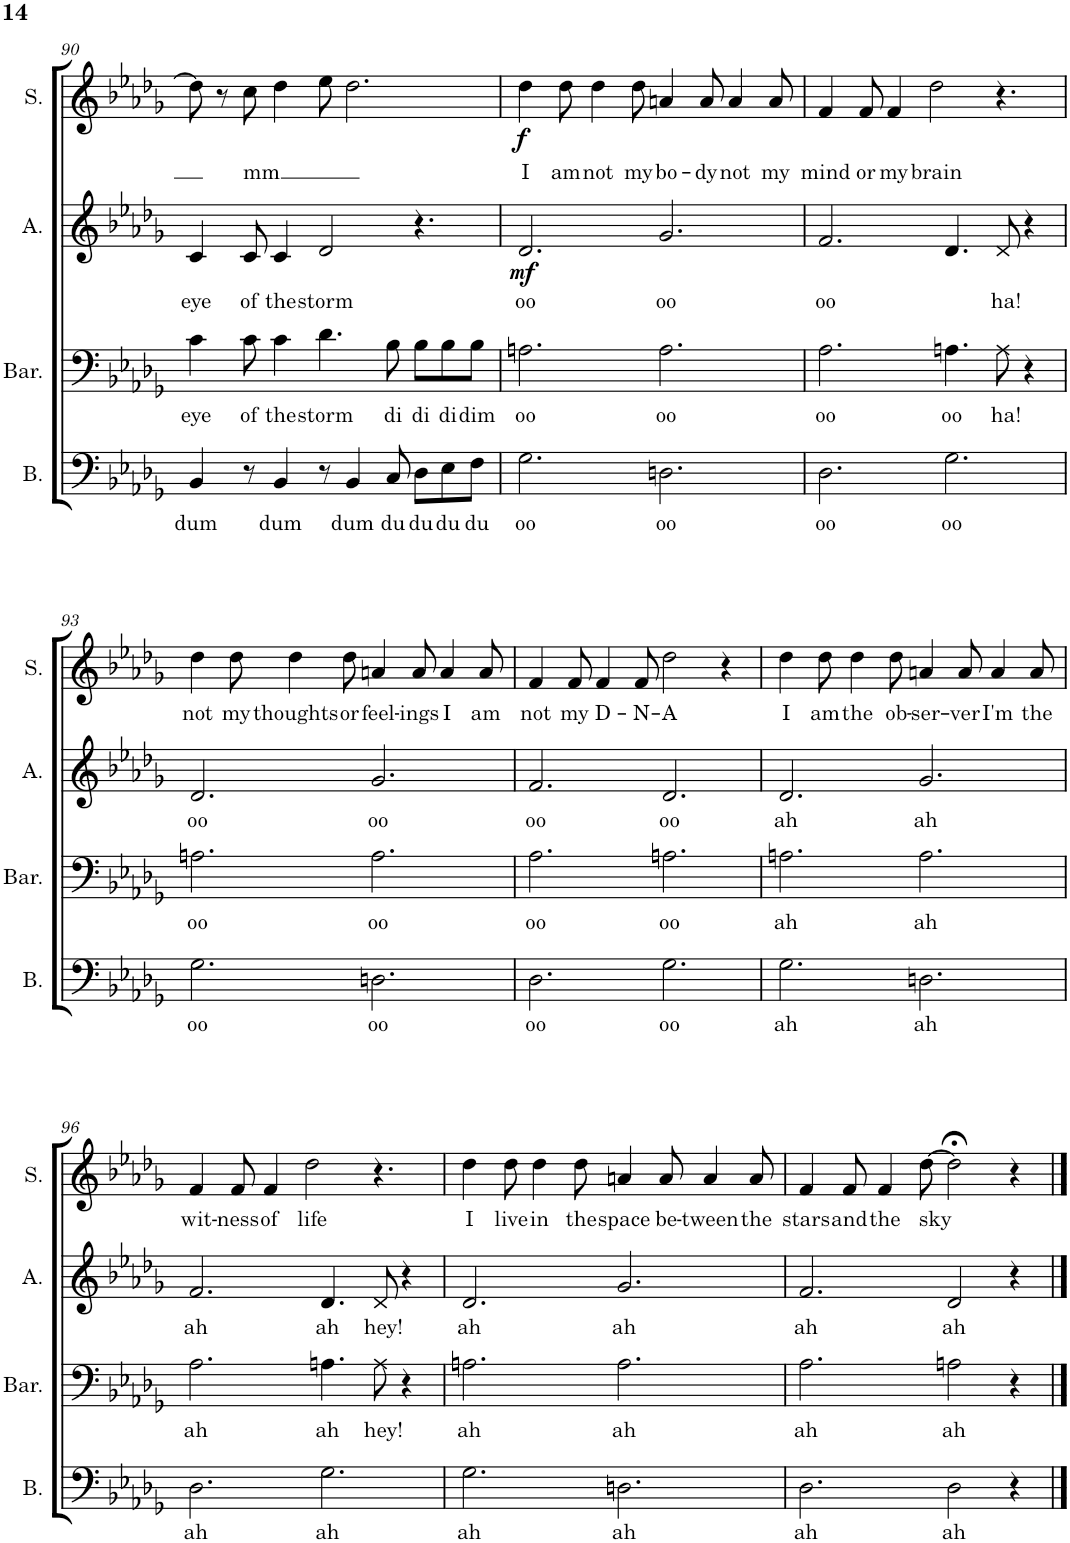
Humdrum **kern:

**kern	**text	**kern	**text	**kern	**text	**dynam	**kern	**text	**dynam
*part4	*part4	*part3	*part3	*part2	*part2	*part2	*part1	*part1	*part1
*staff4	*staff4	*staff3	*staff3	*staff2	*staff2	*staff2	*staff1	*staff1	*staff1
*I"Bass	*	*I"Baritone	*	*I"Alto	*	*	*I"Soprano	*	*
*I'B.	*	*I'Bar.	*	*I'A.	*	*	*I'S.	*	*
!!LO:PB:g=z
*clefF4	*	*clefF4	*	*clefG2	*	*	*clefG2	*	*
*k[b-e-a-d-g-]	*	*k[b-e-a-d-g-]	*	*k[b-e-a-d-g-]	*	*	*k[b-e-a-d-g-]	*	*
*M12/8	*	*M12/8	*	*M12/8	*	*	*M12/8	*	*
=90	=90	=90	=90	=90	=90	=90	=90	=90	=90
!	!LO:LY:b	!	!LO:LY:b	!	!LO:LY:b	!	!	!	!
4BB-/	dum	4c\	eye	4c/	eye	.	8dd-\]	.	.
.	.	.	.	.	.	.	8r	.	.
!	!	!	!LO:LY:b	!	!LO:LY:b	!	!	!LO:LY:b	!
8r	.	8c\	of	8c/	of	.	8cc\	mm	.
!	!LO:LY:b	!	!LO:LY:b	!	!LO:LY:b	!	!	!	!
4BB-/	dum	4c\	the	4c/	the	.	4dd-\	.	.
!	!	!	!LO:LY:b	!	!LO:LY:b	!	!	!	!
8r	.	4.d-\	storm	2d-/	storm	.	8ee-\	.	.
!	!LO:LY:b	!	!	!	!	!	!	!	!
4BB-/	dum	.	.	.	.	.	2.dd-\	.	.
!	!LO:LY:b	!	!LO:LY:b	!	!	!	!	!	!
8C/	du	8B-\	di	.	.	.	.	.	.
!	!LO:LY:b	!	!LO:LY:b	!	!	!	!	!	!
8D-\L	du	8B-\L	di	4.r	.	.	.	.	.
!	!LO:LY:b	!	!LO:LY:b	!	!	!	!	!	!
8E-\	du	8B-\	di	.	.	.	.	.	.
!	!LO:LY:b	!	!LO:LY:b	!	!	!	!	!	!
8F\J	du	8B-\J	dim	.	.	.	.	.	.
=91	=91	=91	=91	=91	=91	=91	=91	=91	=91
!	!LO:LY:b	!	!LO:LY:b	!	!LO:LY:b	!LO:DY:b	!	!LO:LY:b	!LO:DY:b
2.G-\	oo	2.An\	oo	2.d-/	oo	mf	4dd-\	I	f
!	!	!	!	!	!	!	!	!LO:LY:b	!
.	.	.	.	.	.	.	8dd-\	am	.
!	!	!	!	!	!	!	!	!LO:LY:b	!
.	.	.	.	.	.	.	4dd-\	not	.
!	!	!	!	!	!	!	!	!LO:LY:b	!
.	.	.	.	.	.	.	8dd-\	my	.
!	!LO:LY:b	!	!LO:LY:b	!	!LO:LY:b	!	!	!LO:LY:b	!
2.Dn\	oo	2.A\	oo	2.g-/	oo	.	4an/	bo-	.
!	!	!	!	!	!	!	!	!LO:LY:b	!
.	.	.	.	.	.	.	8a/	-dy	.
!	!	!	!	!	!	!	!	!LO:LY:b	!
.	.	.	.	.	.	.	4a/	not	.
!	!	!	!	!	!	!	!	!LO:LY:b	!
.	.	.	.	.	.	.	8a/	my	.
=92	=92	=92	=92	=92	=92	=92	=92	=92	=92
!	!LO:LY:b	!	!LO:LY:b	!	!LO:LY:b	!	!	!LO:LY:b	!
2.D-\	oo	2.A-\	oo	2.f/	oo	.	4f/	mind	.
!	!	!	!	!	!	!	!	!LO:LY:b	!
.	.	.	.	.	.	.	8f/	or	.
!	!	!	!	!	!	!	!	!LO:LY:b	!
.	.	.	.	.	.	.	4f/	my	.
!	!	!	!	!	!	!	!	!LO:LY:b	!
.	.	.	.	.	.	.	2dd-\	brain	.
!	!LO:LY:b	!	!LO:LY:b	!	!	!	!	!	!
2.G-\	oo	4.An\	oo	4.d-/	.	.	.	.	.
!	!	!	!LO:LY:b	!	!LO:LY:b	!	!	!	!
.	.	8A\	ha!	8d-/	ha!	.	4.r	.	.
.	.	4r	.	4r	.	.	.	.	.
!!LO:LB:g=z
=93	=93	=93	=93	=93	=93	=93	=93	=93	=93
!	!LO:LY:b	!	!LO:LY:b	!	!LO:LY:b	!	!	!LO:LY:b	!
2.G-\	oo	2.An\	oo	2.d-/	oo	.	4dd-\	not	.
!	!	!	!	!	!	!	!	!LO:LY:b	!
.	.	.	.	.	.	.	8dd-\	my	.
!	!	!	!	!	!	!	!	!LO:LY:b	!
.	.	.	.	.	.	.	4dd-\	thoughts	.
!	!	!	!	!	!	!	!	!LO:LY:b	!
.	.	.	.	.	.	.	8dd-\	or	.
!	!LO:LY:b	!	!LO:LY:b	!	!LO:LY:b	!	!	!LO:LY:b	!
2.Dn\	oo	2.A\	oo	2.g-/	oo	.	4an/	feel-	.
!	!	!	!	!	!	!	!	!LO:LY:b	!
.	.	.	.	.	.	.	8a/	-ings	.
!	!	!	!	!	!	!	!	!LO:LY:b	!
.	.	.	.	.	.	.	4a/	I	.
!	!	!	!	!	!	!	!	!LO:LY:b	!
.	.	.	.	.	.	.	8a/	am	.
=94	=94	=94	=94	=94	=94	=94	=94	=94	=94
!	!LO:LY:b	!	!LO:LY:b	!	!LO:LY:b	!	!	!LO:LY:b	!
2.D-\	oo	2.A-\	oo	2.f/	oo	.	4f/	not	.
!	!	!	!	!	!	!	!	!LO:LY:b	!
.	.	.	.	.	.	.	8f/	my	.
!	!	!	!	!	!	!	!	!LO:LY:b	!
.	.	.	.	.	.	.	4f/	D-	.
!	!	!	!	!	!	!	!	!LO:LY:b	!
.	.	.	.	.	.	.	8f/	-N-	.
!	!LO:LY:b	!	!LO:LY:b	!	!LO:LY:b	!	!	!LO:LY:b	!
2.G-\	oo	2.An\	oo	2.d-/	oo	.	2dd-\	-A	.
.	.	.	.	.	.	.	4r	.	.
=95	=95	=95	=95	=95	=95	=95	=95	=95	=95
!	!LO:LY:b	!	!LO:LY:b	!	!LO:LY:b	!	!	!LO:LY:b	!
2.G-\	ah	2.An\	ah	2.d-/	ah	.	4dd-\	I	.
!	!	!	!	!	!	!	!	!LO:LY:b	!
.	.	.	.	.	.	.	8dd-\	am	.
!	!	!	!	!	!	!	!	!LO:LY:b	!
.	.	.	.	.	.	.	4dd-\	the	.
!	!	!	!	!	!	!	!	!LO:LY:b	!
.	.	.	.	.	.	.	8dd-\	ob-	.
!	!LO:LY:b	!	!LO:LY:b	!	!LO:LY:b	!	!	!LO:LY:b	!
2.Dn\	ah	2.A\	ah	2.g-/	ah	.	4an/	-ser-	.
!	!	!	!	!	!	!	!	!LO:LY:b	!
.	.	.	.	.	.	.	8a/	-ver	.
!	!	!	!	!	!	!	!	!LO:LY:b	!
.	.	.	.	.	.	.	4a/	I'm	.
!	!	!	!	!	!	!	!	!LO:LY:b	!
.	.	.	.	.	.	.	8a/	the	.
!!LO:LB:g=z
=96	=96	=96	=96	=96	=96	=96	=96	=96	=96
!	!LO:LY:b	!	!LO:LY:b	!	!LO:LY:b	!	!	!LO:LY:b	!
2.D-\	ah	2.A-\	ah	2.f/	ah	.	4f/	wit-	.
!	!	!	!	!	!	!	!	!LO:LY:b	!
.	.	.	.	.	.	.	8f/	-ness	.
!	!	!	!	!	!	!	!	!LO:LY:b	!
.	.	.	.	.	.	.	4f/	of	.
!	!	!	!	!	!	!	!	!LO:LY:b	!
.	.	.	.	.	.	.	2dd-\	life	.
!	!LO:LY:b	!	!LO:LY:b	!	!LO:LY:b	!	!	!	!
2.G-\	ah	4.An\	ah	4.d-/	ah	.	.	.	.
!	!	!	!LO:LY:b	!	!LO:LY:b	!	!	!	!
.	.	8A\	hey!	8d-/	hey!	.	4.r	.	.
.	.	4r	.	4r	.	.	.	.	.
=97	=97	=97	=97	=97	=97	=97	=97	=97	=97
!	!LO:LY:b	!	!LO:LY:b	!	!LO:LY:b	!	!	!LO:LY:b	!
2.G-\	ah	2.An\	ah	2.d-/	ah	.	4dd-\	I	.
!	!	!	!	!	!	!	!	!LO:LY:b	!
.	.	.	.	.	.	.	8dd-\	live	.
!	!	!	!	!	!	!	!	!LO:LY:b	!
.	.	.	.	.	.	.	4dd-\	in	.
!	!	!	!	!	!	!	!	!LO:LY:b	!
.	.	.	.	.	.	.	8dd-\	the	.
!	!LO:LY:b	!	!LO:LY:b	!	!LO:LY:b	!	!	!LO:LY:b	!
2.Dn\	ah	2.A\	ah	2.g-/	ah	.	4an/	space	.
!	!	!	!	!	!	!	!	!LO:LY:b	!
.	.	.	.	.	.	.	8a/	be-	.
!	!	!	!	!	!	!	!	!LO:LY:b	!
.	.	.	.	.	.	.	4a/	-tween	.
!	!	!	!	!	!	!	!	!LO:LY:b	!
.	.	.	.	.	.	.	8a/	the	.
=98	=98	=98	=98	=98	=98	=98	=98	=98	=98
!	!LO:LY:b	!	!LO:LY:b	!	!LO:LY:b	!	!	!LO:LY:b	!
2.D-\	ah	2.A-\	ah	2.f/	ah	.	4f/	stars	.
!	!	!	!	!	!	!	!	!LO:LY:b	!
.	.	.	.	.	.	.	8f/	and	.
!	!	!	!	!	!	!	!	!LO:LY:b	!
.	.	.	.	.	.	.	4f/	the	.
!	!	!	!	!	!	!	!	!LO:LY:b	!
.	.	.	.	.	.	.	[8dd-\	sky	.
!	!LO:LY:b	!	!LO:LY:b	!	!LO:LY:b	!	!	!	!
2D-\	ah	2An\	ah	2d-/	ah	.	2dd-;<\]	.	.
4r	.	4r	.	4r	.	.	4r	.	.
==	==	==	==	==	==	==	==	==	==
*-	*-	*-	*-	*-	*-	*-	*-	*-	*-
